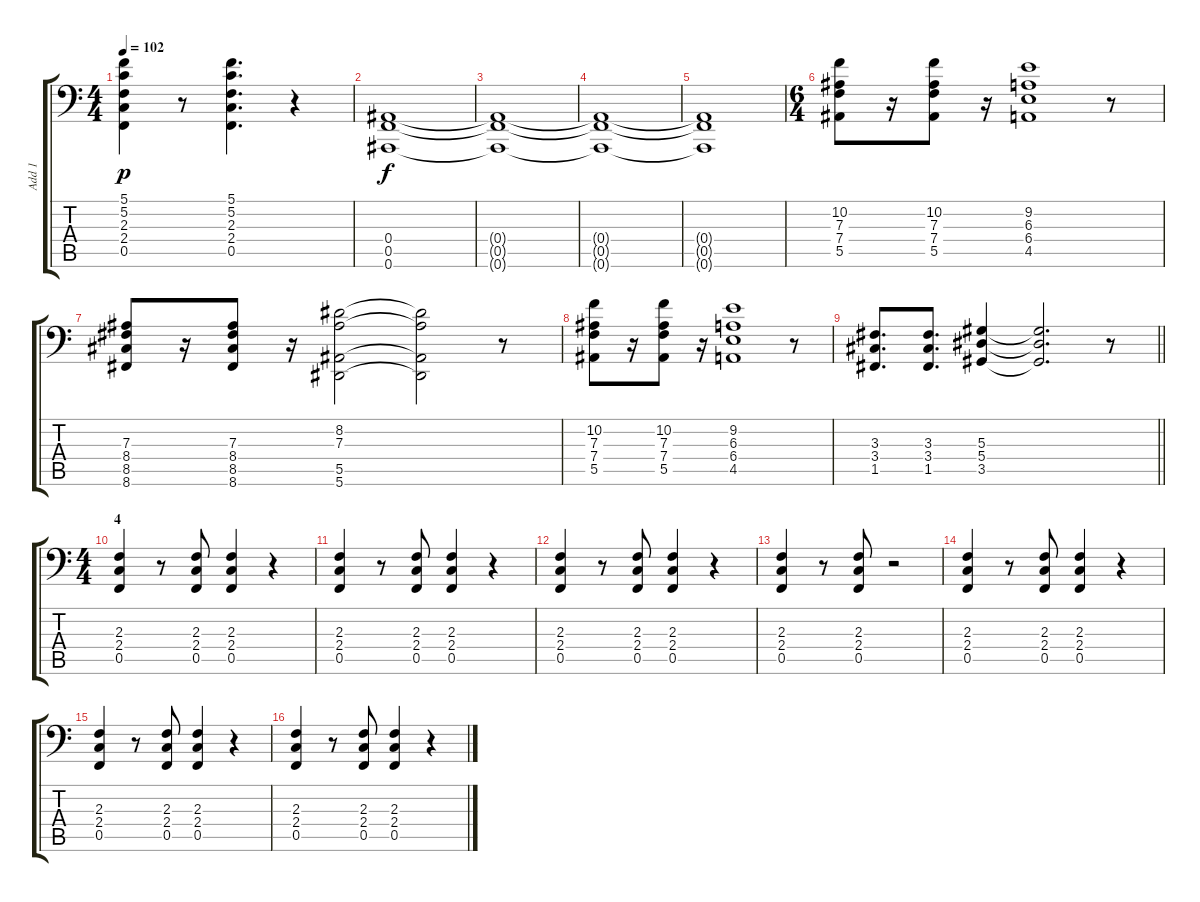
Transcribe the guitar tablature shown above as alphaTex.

\track ("Add 1" "Add 1") {instrument stringensemble1}
\staff {score tabs}
\tuning (C4 G3 Eb3 Bb2 F2 Bb1) {hide}
\ts (4 4)
\tempo 102
\clef f4
\ks c
(5.1 5.2 2.3 2.4 0.5).4{dy p} r.8 (5.1 5.2 2.3 2.4 0.5).4{d} r.4 |
(0.4 0.5 0.6).1{dy f} |
(0.4{t} 0.5{t} 0.6{t}).1 |
(0.4{t} 0.5{t} 0.6{t}).1 |
(0.4{t} 0.5{t} 0.6{t}).1 |
\ts (6 4)
(10.2 7.3 7.4 5.5).8 r.16 (10.2 7.3 7.4 5.5).8 r.16 (9.2 6.3 6.4 4.5).1 r.8 |
(7.3 8.4 8.5 8.6).8 r.16 (7.3 8.4 8.5 8.6).8 r.16 (8.2 7.3 5.5 5.6).2 (8.2{t} 7.3{t} 5.5{t} 5.6{t}).2 r.8 |
(10.2 7.3 7.4 5.5).8 r.16 (10.2 7.3 7.4 5.5).8 r.16 (9.2 6.3 6.4 4.5).1 r.8 |
\barLineRight lightlight
(3.3 3.4 1.5).8{d} (3.3 3.4 1.5).8{d} (5.3 5.4 3.5).4 (5.3{t} 5.4{t} 3.5{t}).2{d} r.8 |
\ts (4 4)
\section ("" "4")
(2.3 2.4 0.5).4 r.8 (2.3 2.4 0.5).8 (2.3 2.4 0.5).4 r.4 |
(2.3 2.4 0.5).4 r.8 (2.3 2.4 0.5).8 (2.3 2.4 0.5).4 r.4 |
(2.3 2.4 0.5).4 r.8 (2.3 2.4 0.5).8 (2.3 2.4 0.5).4 r.4 |
(2.3 2.4 0.5).4 r.8 (2.3 2.4 0.5).8 r.2 |
(2.3 2.4 0.5).4 r.8 (2.3 2.4 0.5).8 (2.3 2.4 0.5).4 r.4 |
(2.3 2.4 0.5).4 r.8 (2.3 2.4 0.5).8 (2.3 2.4 0.5).4 r.4 |
(2.3 2.4 0.5).4 r.8 (2.3 2.4 0.5).8 (2.3 2.4 0.5).4 r.4
